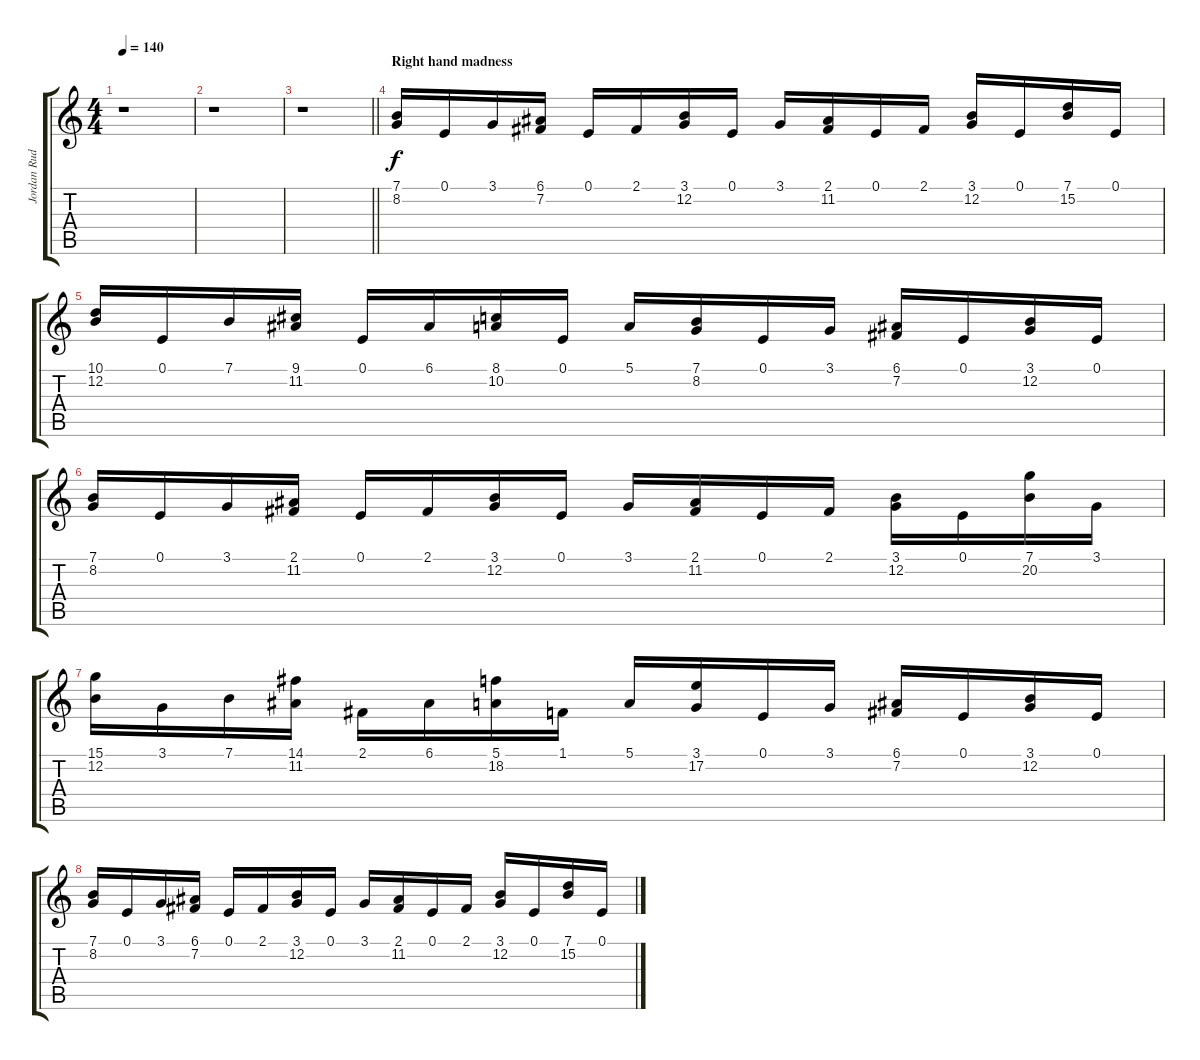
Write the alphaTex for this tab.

\track ("Jordan Rudess - Right Hand" "Jordan Rud") {instrument acousticgrandpiano}
\staff {score tabs}
\tuning (E4 B3 G3 D3 A2 E2) {hide}
\ts (4 4)
\tempo 140
\clef g2
\ks c
r.1{dy f} |
r.1 |
\barLineRight lightlight
r.1 |
\section ("" "Right hand madness")
(7.1 8.2).16{volume 16 instrument acousticgrandpiano} 0.1.16 3.1.16 (6.1 7.2).16 0.1.16 2.1.16 (3.1 12.2).16 0.1.16 3.1.16 (2.1 11.2).16 0.1.16 2.1.16 (3.1 12.2).16 0.1.16 (7.1 15.2).16 0.1.16 |
(10.1 12.2).16 0.1.16 7.1.16 (9.1 11.2).16 0.1.16 6.1.16 (8.1 10.2).16 0.1.16 5.1.16 (7.1 8.2).16 0.1.16 3.1.16 (6.1 7.2).16 0.1.16 (3.1 12.2).16 0.1.16 |
(7.1 8.2).16 0.1.16 3.1.16 (2.1 11.2).16 0.1.16 2.1.16 (3.1 12.2).16 0.1.16 3.1.16 (2.1 11.2).16 0.1.16 2.1.16 (3.1 12.2).16 0.1.16 (7.1 20.2).16 3.1.16 |
(15.1 12.2).16 3.1.16 7.1.16 (14.1 11.2).16 2.1.16 6.1.16 (5.1 18.2).16 1.1.16 5.1.16 (3.1 17.2).16 0.1.16 3.1.16 (6.1 7.2).16 0.1.16 (3.1 12.2).16 0.1.16 |
(7.1 8.2).16 0.1.16 3.1.16 (6.1 7.2).16 0.1.16 2.1.16 (3.1 12.2).16 0.1.16 3.1.16 (2.1 11.2).16 0.1.16 2.1.16 (3.1 12.2).16 0.1.16 (7.1 15.2).16 0.1.16
